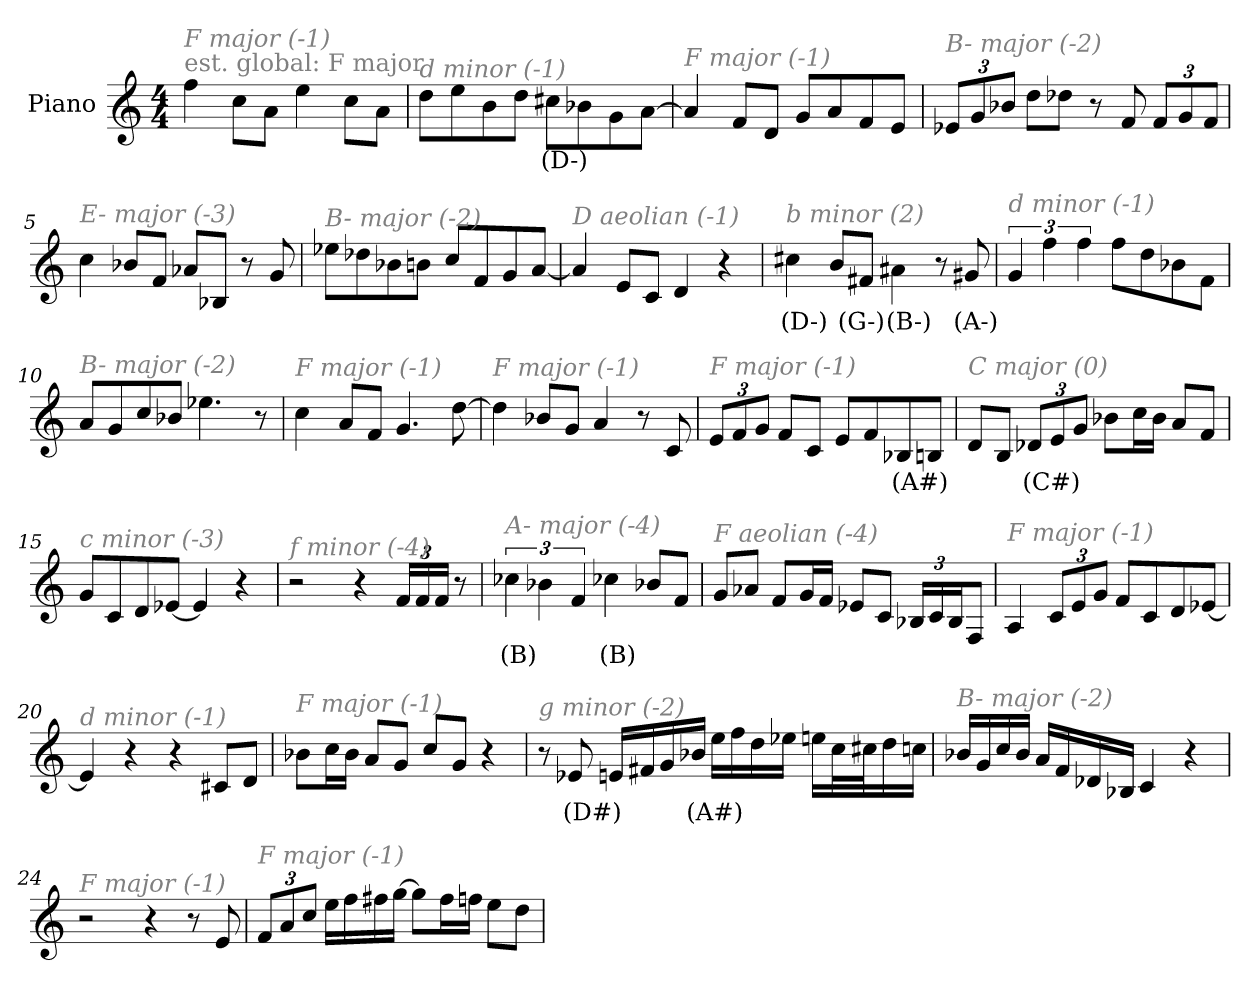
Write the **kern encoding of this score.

**kern	**text
*part1	*part1
*staff1	*staff1
*I"Piano	*
*I'Pno	*
*clefG2	*
*k[]	*
*M4/4	*
*MM165	*
=1	=1
!LO:TX:a:color=#808080:t=est. global&colon; F major	!
!LO:TX:i:color=#808080:t=F major (-1)	!
4ff\	.
8cc\L	.
8a\J	.
4ee\	.
8cc\L	.
8a\J	.
=2	=2
!LO:TX:i:color=#808080:t=d minor (-1)	!
8dd\L	.
8ee\	.
8b\	.
8dd\J	.
8cc#Xi\L	(D-)
8b-X\	.
8g\	.
[8a\J	.
=3	=3
!LO:TX:i:color=#808080:t=F major (-1)	!
4a/]	.
8f/L	.
8d/J	.
8g/L	.
8a/	.
8f/	.
8e/J	.
=4	=4
*Xbrackettup	*
!LO:TX:i:color=#808080:t=B- major (-2)	!
12e-X/L	.
12g/	.
12b-X/J	.
8dd\L	.
8dd-X\J	.
8r	.
8f/	.
12f/L	.
12g/	.
12f/J	.
!!LO:LB:g=z
=5	=5
!LO:TX:i:color=#808080:t=E- major (-3)	!
4cc\	.
8b-X/L	.
8f/J	.
8a-X/L	.
8B-X/J	.
8r	.
8g/	.
=6	=6
!LO:TX:i:color=#808080:t=B- major (-2)	!
8ee-X\L	.
8dd-X\	.
8b-X\	.
8bn\J	.
8cc/L	.
8f/	.
8g/	.
[8a/J	.
=7	=7
!LO:TX:i:color=#808080:t=D aeolian (-1)	!
4a/]	.
8e/L	.
8c/J	.
4d/	.
4r	.
=8	=8
!LO:TX:i:color=#808080:t=b minor (2)	!
4cc#Xi\	(D-)
8b/L	.
8f#Xi/J	(G-)
4a#Xi\	(B-)
8r	.
8g#Xi/	(A-)
!!LO:LB:g=z
=9	=9
*brackettup	*
!LO:TX:i:color=#808080:t=d minor (-1)	!
6g/	.
6ff\	.
6ff\	.
8ff\L	.
8dd\	.
8b-X\	.
8f\J	.
=10	=10
!LO:TX:i:color=#808080:t=B- major (-2)	!
8a/L	.
8g/	.
8cc/	.
8b-X/J	.
4.ee-X\	.
8r	.
=11	=11
!LO:TX:i:color=#808080:t=F major (-1)	!
4cc\	.
8a/L	.
8f/J	.
4.g/	.
[8dd\	.
=12	=12
!LO:TX:i:color=#808080:t=F major (-1)	!
4dd\]	.
8b-X/L	.
8g/J	.
4a/	.
8r	.
8c/	.
!!LO:LB:g=z
=13	=13
*Xbrackettup	*
!LO:TX:i:color=#808080:t=F major (-1)	!
12e/L	.
12f/	.
12g/J	.
8f/L	.
8c/J	.
8e/L	.
8f/	.
8B-Xi/	(A#)
8B/J	.
=14	=14
!LO:TX:i:color=#808080:t=C major (0)	!
8d/L	.
8B/J	.
12d-Xi/L	(C#)
12e/	.
12g/J	.
8b-X\L	.
16cc\L	.
16b-\JJ	.
8a/L	.
8f/J	.
=15	=15
!LO:TX:i:color=#808080:t=c minor (-3)	!
8g/L	.
8c/	.
8d/	.
[8e-X/J	.
4e-/]	.
4r	.
=16	=16
!LO:TX:i:color=#808080:t=f minor (-4)	!
2r	.
4r	.
24f/LL	.
24f/	.
24f/JJ	.
8r	.
!!LO:LB:g=z
=17	=17
*brackettup	*
!LO:TX:i:color=#808080:t=A- major (-4)	!
6cc-Xi\	(B)
6b-X\	.
6f/	.
4cc-Xi\	(B)
8b-X/L	.
8f/J	.
=18	=18
!LO:TX:i:color=#808080:t=F aeolian (-4)	!
8g/L	.
8a-X/J	.
8f/L	.
16g/L	.
16f/JJ	.
8e-X/L	.
8c/J	.
*Xbrackettup	*
24B-X/LL	.
24c/	.
24B-/J	.
8F/J	.
=19	=19
!LO:TX:i:color=#808080:t=F major (-1)	!
4A/	.
12c/L	.
12e/	.
12g/J	.
8f/L	.
8c/	.
8d/	.
[8e-X/J	.
=20	=20
!LO:TX:i:color=#808080:t=d minor (-1)	!
4e-/]	.
4r	.
4r	.
8c#X/L	.
8d/J	.
!!LO:LB:g=z
=21	=21
!LO:TX:i:color=#808080:t=F major (-1)	!
8b-X\L	.
16cc\L	.
16b-\JJ	.
8a/L	.
8g/J	.
8cc/L	.
8g/J	.
4r	.
=22	=22
!LO:TX:i:color=#808080:t=g minor (-2)	!
8r	.
8e-Xi/	(D#)
16e/LL	.
16f#X/	.
16g/	.
16b-Xi/JJ	(A#)
16ee\LL	.
16ff\	.
16dd\	.
16ee-X\JJ	.
16een\LL	.
32cc\L	.
32cc#X\J	.
16dd\	.
16ccn\JJ	.
=23	=23
!LO:TX:i:color=#808080:t=B- major (-2)	!
16b-X/LL	.
16g/	.
16cc/	.
16b-/JJ	.
16a/LL	.
16f/	.
16d-X/	.
16B-X/JJ	.
4c/	.
4r	.
!!LO:LB:g=z
=24	=24
!LO:TX:i:color=#808080:t=F major (-1)	!
2r	.
4r	.
8r	.
8e/	.
=25	=25
!LO:TX:i:color=#808080:t=F major (-1)	!
12f/L	.
12a/	.
12cc/J	.
16ee\LL	.
16ff\	.
16ff#X\	.
[16gg\JJ	.
8gg\L]	.
16ff#\L	.
16ffn\JJ	.
8ee\L	.
8dd\J	.
=	=
*-	*-
